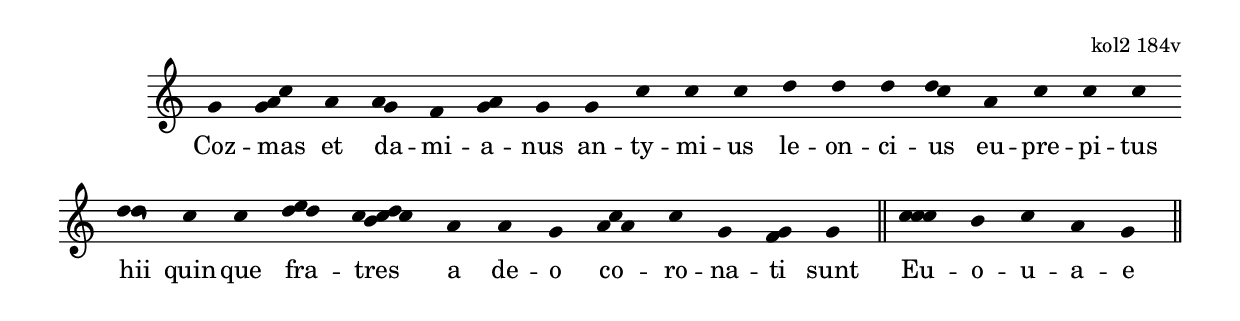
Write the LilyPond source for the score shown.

\version "2.19.32"

\include "../lib/synopsis.ily"

\score {
  \transpose c c' {
    \plainchant
    g \melisma { g a c' } \bar "" a \bar "" \melisma { a g } f \melisma { g a } g \bar ""
    g c' c' c' \bar "" d' d' d' \melisma { d' c' } \bar "" a c' c' c' \bar ""
    \melisma { d' \strophicus d' } \bar "" c' c' \bar "" \melisma { d' e' d' } \melisma { c' b c' d' c' } \bar ""
    a \bar "" a g \bar "" \melisma { a c' a } c' \bar "" g \melisma { f g } \bar "" g \bar "||"

    \melisma { c' c' c' } b c' a g \bar "||"
  }
  \addlyrics {
    Coz -- mas et da -- mi -- a -- nus
    an -- ty -- mi -- us le -- on -- ci -- us eu -- pre -- pi -- tus
    hii quin -- que fra -- tres
    a de -- o co -- ro -- na -- ti sunt

    Eu -- o -- u -- a -- e
  }
  \header {
    fontes = "kol2 184v"
  }
}
